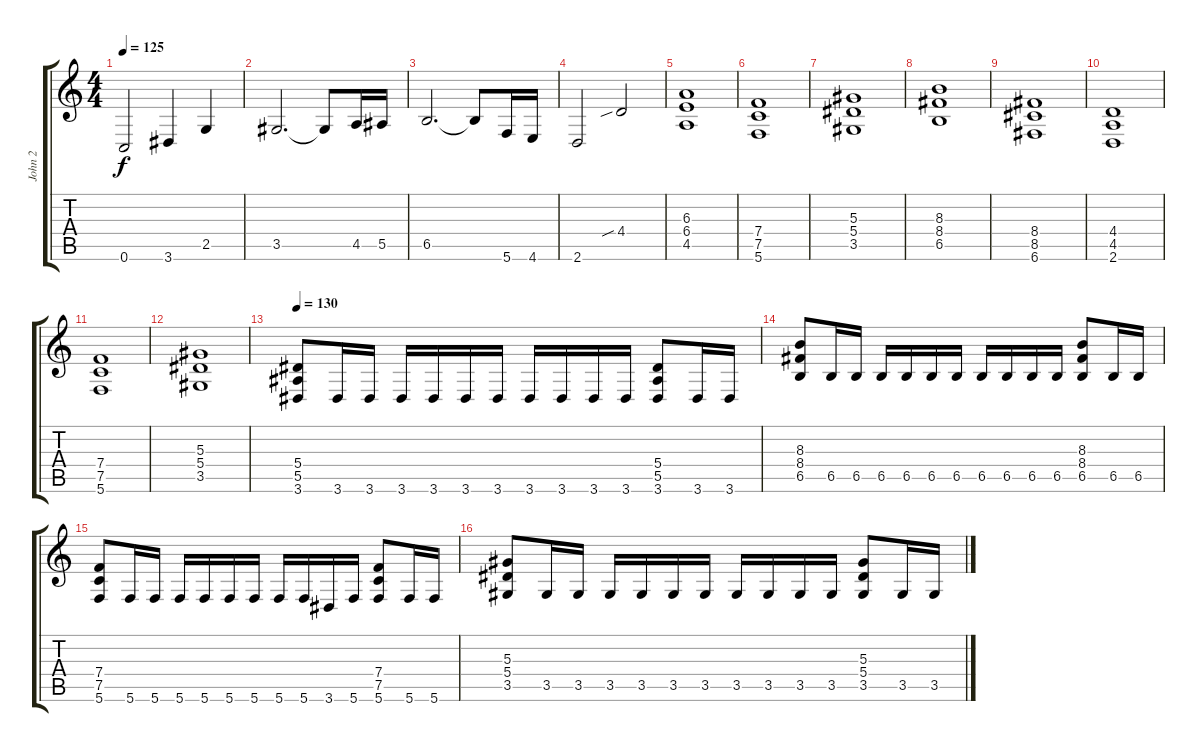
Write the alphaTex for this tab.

\track ("John 2" "John 2") {instrument distortionguitar}
\staff {score tabs}
\tuning (C4 G3 Eb3 Bb2 F2 C2) {hide}
\ts (4 4)
\tempo 125
\clef g2
\ks c
0.6.2{dy f} 3.6.4 2.5.4 |
3.5.2{d} 3.5{t}.8 4.5.16 5.5.16 |
6.5.2{d} 6.5{t}.8 5.6.16 4.6.16 |
2.6.2 4.4{sib}.2 |
(6.3 6.4 4.5).1 |
(7.4 7.5 5.6).1 |
(5.3 5.4 3.5).1 |
(8.3 8.4 6.5).1 |
(8.4 8.5 6.6).1 |
(4.4 4.5 2.6).1 |
(7.4 7.5 5.6).1 |
(5.3 5.4 3.5).1 |
\tempo 130
(5.4 5.5 3.6).8 3.6.16 3.6.16 3.6.16 3.6.16 3.6.16 3.6.16 3.6.16 3.6.16 3.6.16 3.6.16 (5.4 5.5 3.6).8 3.6.16 3.6.16 |
(8.3 8.4 6.5).8 6.5.16 6.5.16 6.5.16 6.5.16 6.5.16 6.5.16 6.5.16 6.5.16 6.5.16 6.5.16 (8.3 8.4 6.5).8 6.5.16 6.5.16 |
(7.4 7.5 5.6).8 5.6.16 5.6.16 5.6.16 5.6.16 5.6.16 5.6.16 5.6.16 5.6.16 3.6.16 5.6.16 (7.4 7.5 5.6).8 5.6.16 5.6.16 |
(5.3 5.4 3.5).8 3.5.16 3.5.16 3.5.16 3.5.16 3.5.16 3.5.16 3.5.16 3.5.16 3.5.16 3.5.16 (5.3 5.4 3.5).8 3.5.16 3.5.16
